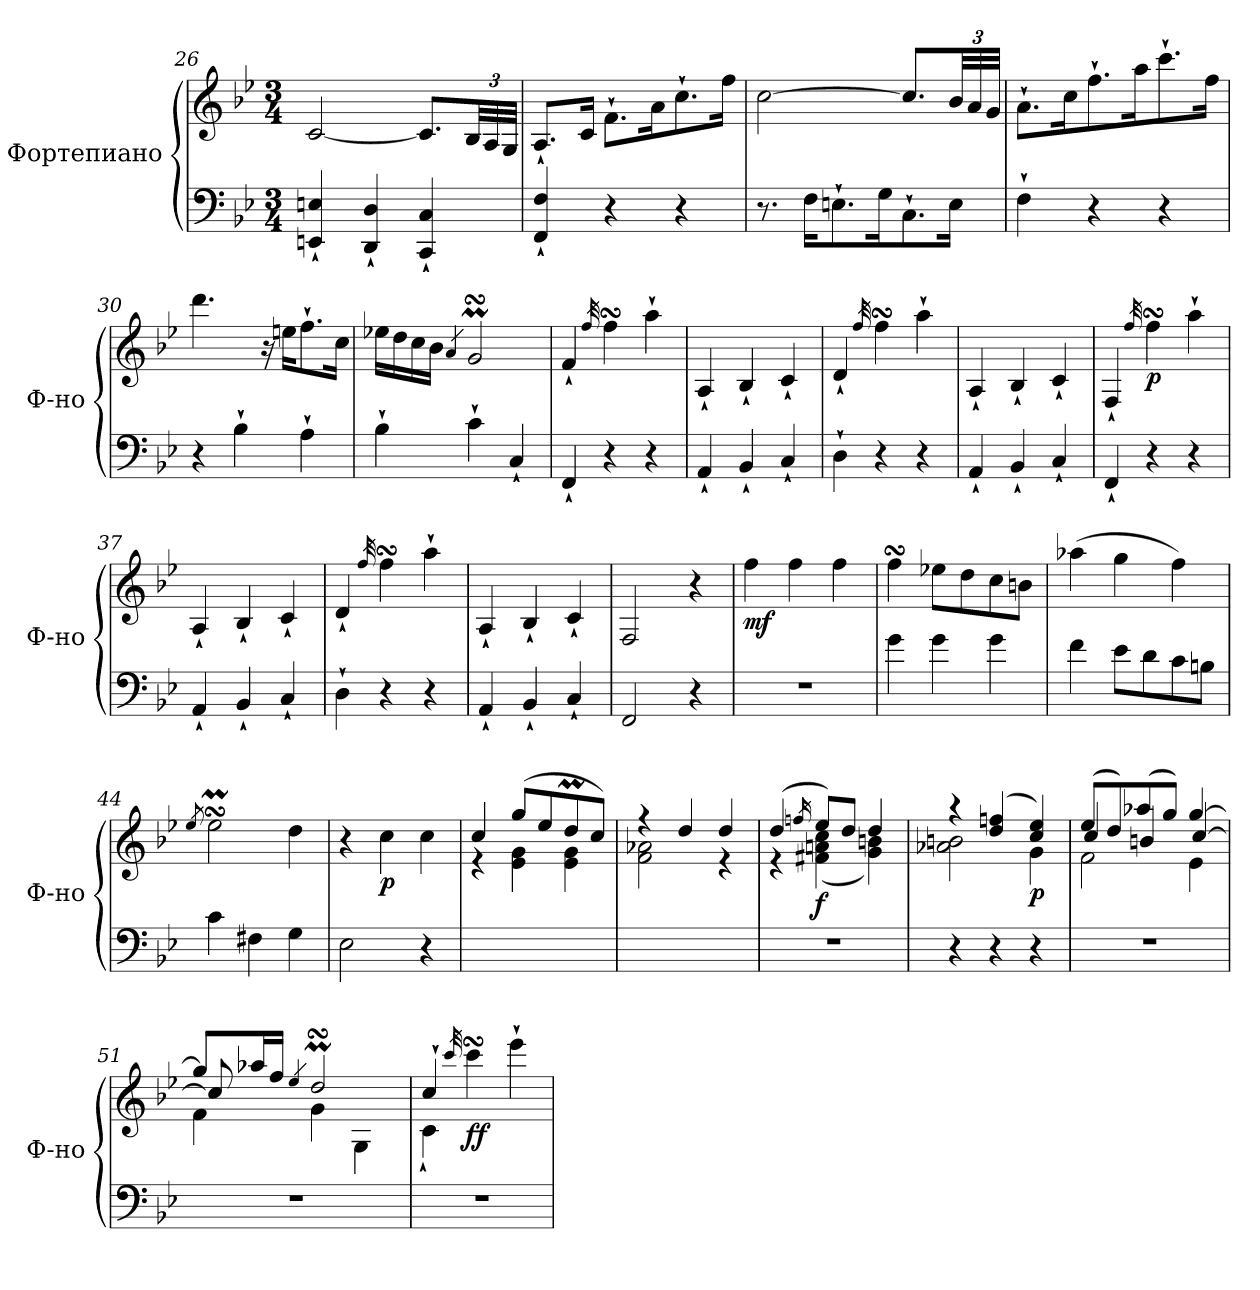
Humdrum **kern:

**kern	**kern	**dynam
*part1	*part1	*part1
*staff2	*staff1	*staff1/2
*I"Фортепиано	*	*
*I'Ф-но	*	*
*clefF4	*clefG2	*
*k[b-e-]	*k[b-e-]	*
*M3/4	*M3/4	*
=26	=26	=26
4EEn/` 4En/`	[2c/	.
4DD/` 4D/`	.	.
4CC/` 4C/`	8.c/L]	.
*	*Xbrackettup	*
.	48B-/LL	.
.	48A/	.
.	48G/JJJ	.
=27	=27	=27
4FF/` 4F/`	8.A`/L	.
.	16c/Jk	.
4r	8.f`>\L	.
.	16a\K	.
4r	8.cc`>\	.
.	16ff\Jk	.
!!LO:LB:g=z
=28	=28	=28
8.r	[2cc\	.
16F\KL	.	.
8.En`\	.	.
16G\K	.	.
8.C`>\	8.cc/L]	.
16E\Jk	48b-/LL	.
.	48a/	.
.	48g/JJJ	.
=29	=29	=29
4F`\	8.a`\L	.
.	16cc\K	.
4r	8.ff`>\	.
.	16aa\K	.
4r	8.ccc`>\	.
.	16ff\Jk	.
=30	=30	=30
4r	4.ddd\	.
4B-`\	.	.
.	16r	.
.	16een\KL	.
4A`\	8.ff`\	.
.	16cc\Jk	.
=31	=31	=31
4B-`\	16ee-X\LL	.
.	16dd\	.
.	16cc\	.
.	16b-\JJ	.
.	4qa/	.
4c`\	2gMsSSS/	.
4C`/	.	.
!!LO:LB:g=z
=32	=32	=32
4FF`/	4f`/	.
.	32qff/	.
4r	4ffsSSS\	.
4r	4aa`\	.
=33	=33	=33
4AA`/	4A`/	.
4BB-`/	4B-`/	.
4C`/	4c`/	.
=34	=34	=34
4D`\	4d`/	.
.	32qff/	.
4r	4ffsSSS\	.
4r	4aa`\	.
=35	=35	=35
4AA`/	4A`/	.
4BB-`/	4B-`/	.
4C`/	4c`/	.
=36	=36	=36
4FF`/	4F`/	.
.	32qff/	.
!	!	!LO:DY:b
4r	4ffsSSS\	p
4r	4aa`\	.
=37	=37	=37
4AA`/	4A`/	.
4BB-`/	4B-`/	.
4C`/	4c`/	.
=38	=38	=38
4D`\	4d`/	.
.	32qff/	.
4r	4ffsSSS\	.
4r	4aa`\	.
=39	=39	=39
4AA`/	4A`/	.
4BB-`/	4B-`/	.
4C`/	4c`/	.
=40	=40	=40
2FF/	2F/	.
4r	4r	.
!!LO:LB:g=z
=41	=41	=41
!	!	!LO:DY:b
2.r	4ff\	mf
.	4ff\	.
.	4ff\	.
=42	=42	=42
4g\	4ffsSSS\	.
4g\	8ee-X\L	.
.	8dd\	.
4g\	8cc\	.
.	8bn\J	.
=43	=43	=43
4f\	(>4aa-X\	.
8e-\L	4gg\	.
8d\	.	.
8c\	4ff\)	.
8Bn\J	.	.
=44	=44	=44
.	8qee-/	.
4c\	2ee-MsSSs\	.
4F#X\	.	.
4G\	4dd\	.
=45	=45	=45
2E-\	4r	.
!	!	!LO:DY:b
.	4cc\	p
4r	4cc\	.
=46	=46	=46
*	*^	*
2.ryy	4cc/	4r	.
.	(>8gg/L	4e-\ 4g\	.
.	8ee-/	.	.
.	8ddm/	4e-\ 4g\	.
.	8cc/J)	.	.
=47	=47	=47	=47
2.ryy	4r	2f\ 2a-X\	.
.	4dd/	.	.
.	4dd/	4r	.
!!LO:PB:g=z	!!
=48	=48	=48	=48
2.r	(>4dd/	4r	.
.	16qffn/	.	.
!	!	!	!LO:DY:b
.	8ee-/L)	(<4f#X\ 4an\ 4cc\	f
.	8dd/J	.	.
.	4dd/	4g\ 4bn\)	.
=49	=49	=49	=49
4r	4r	2a-X\ 2bn\	.
4r	(>4dd/ 4ffn/	.	.
!	!	!	!LO:DY:b
4r	4cc/ 4ee-/)	4g\	p
=50	=50	=50	=50
*	*	*^	*
2.r	(>8ee-/L	2f\	4cc/	.
.	8dd/)	.	.	.
.	(>8aa-X/	.	4bn/	.
.	8gg/J)	.	.	.
.	[4gg/	4e-\	[4cc/	.
=51	=51	=51	=51	=51
2.r	8gg/L]	4f\	8cc/]	.
.	16aa-X/L	.	2ryy	.
.	16ff/JJ	.	.	.
.	4qee-/	.	.	.
.	2ddmsSsS/	4g\	.	.
.	.	4G\	.	.
.	.	.	8ryy	.
*	*	*v	*v	*
=52	=52	=52	=52
2.r	4cc`/	4c`\	.
.	32qccc/	.	.
!	!	!	!LO:DY:b
.	4cccsSSS\	2ryy	ff
.	4eee-`\	.	.
*	*v	*v	*
=	=	=
*-	*-	*-
